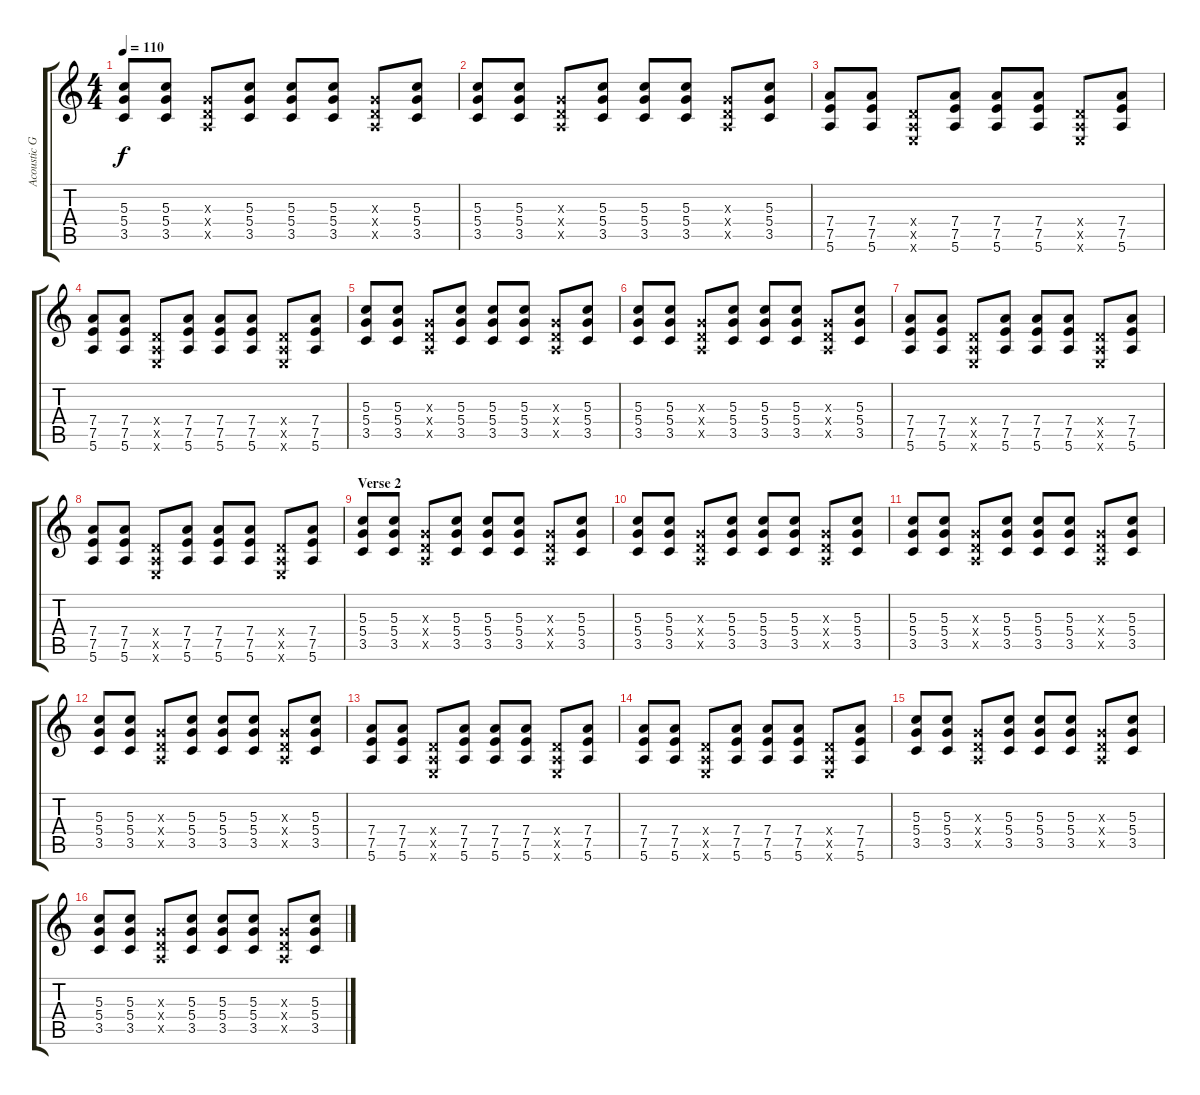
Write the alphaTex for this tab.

\track ("Acoustic Guitar 2" "Acoustic G") {instrument acousticguitarsteel}
\staff {score tabs}
\tuning (E4 B3 G3 D3 A2 E2) {hide}
\ts (4 4)
\tempo 110
\clef g2
\ks c
(5.3 5.4 3.5).8{dy f} (5.3 5.4 3.5).8 (0.3{x} 0.4{x} 0.5{x}).8 (5.3 5.4 3.5).8 (5.3 5.4 3.5).8 (5.3 5.4 3.5).8 (0.3{x} 0.4{x} 0.5{x}).8 (5.3 5.4 3.5).8 |
(5.3 5.4 3.5).8 (5.3 5.4 3.5).8 (0.3{x} 0.4{x} 0.5{x}).8 (5.3 5.4 3.5).8 (5.3 5.4 3.5).8 (5.3 5.4 3.5).8 (0.3{x} 0.4{x} 0.5{x}).8 (5.3 5.4 3.5).8 |
(7.4 7.5 5.6).8 (7.4 7.5 5.6).8 (0.4{x} 0.5{x} 0.6{x}).8 (7.4 7.5 5.6).8 (7.4 7.5 5.6).8 (7.4 7.5 5.6).8 (0.4{x} 0.5{x} 0.6{x}).8 (7.4 7.5 5.6).8 |
(7.4 7.5 5.6).8 (7.4 7.5 5.6).8 (0.4{x} 0.5{x} 0.6{x}).8 (7.4 7.5 5.6).8 (7.4 7.5 5.6).8 (7.4 7.5 5.6).8 (0.4{x} 0.5{x} 0.6{x}).8 (7.4 7.5 5.6).8 |
(5.3 5.4 3.5).8 (5.3 5.4 3.5).8 (0.3{x} 0.4{x} 0.5{x}).8 (5.3 5.4 3.5).8 (5.3 5.4 3.5).8 (5.3 5.4 3.5).8 (0.3{x} 0.4{x} 0.5{x}).8 (5.3 5.4 3.5).8 |
(5.3 5.4 3.5).8 (5.3 5.4 3.5).8 (0.3{x} 0.4{x} 0.5{x}).8 (5.3 5.4 3.5).8 (5.3 5.4 3.5).8 (5.3 5.4 3.5).8 (0.3{x} 0.4{x} 0.5{x}).8 (5.3 5.4 3.5).8 |
(7.4 7.5 5.6).8 (7.4 7.5 5.6).8 (0.4{x} 0.5{x} 0.6{x}).8 (7.4 7.5 5.6).8 (7.4 7.5 5.6).8 (7.4 7.5 5.6).8 (0.4{x} 0.5{x} 0.6{x}).8 (7.4 7.5 5.6).8 |
(7.4 7.5 5.6).8 (7.4 7.5 5.6).8 (0.4{x} 0.5{x} 0.6{x}).8 (7.4 7.5 5.6).8 (7.4 7.5 5.6).8 (7.4 7.5 5.6).8 (0.4{x} 0.5{x} 0.6{x}).8 (7.4 7.5 5.6).8 |
\section ("" "Verse 2")
(5.3 5.4 3.5).8 (5.3 5.4 3.5).8 (0.3{x} 0.4{x} 0.5{x}).8 (5.3 5.4 3.5).8 (5.3 5.4 3.5).8 (5.3 5.4 3.5).8 (0.3{x} 0.4{x} 0.5{x}).8 (5.3 5.4 3.5).8 |
(5.3 5.4 3.5).8 (5.3 5.4 3.5).8 (0.3{x} 0.4{x} 0.5{x}).8 (5.3 5.4 3.5).8 (5.3 5.4 3.5).8 (5.3 5.4 3.5).8 (0.3{x} 0.4{x} 0.5{x}).8 (5.3 5.4 3.5).8 |
(5.3 5.4 3.5).8 (5.3 5.4 3.5).8 (0.3{x} 0.4{x} 0.5{x}).8 (5.3 5.4 3.5).8 (5.3 5.4 3.5).8 (5.3 5.4 3.5).8 (0.3{x} 0.4{x} 0.5{x}).8 (5.3 5.4 3.5).8 |
(5.3 5.4 3.5).8 (5.3 5.4 3.5).8 (0.3{x} 0.4{x} 0.5{x}).8 (5.3 5.4 3.5).8 (5.3 5.4 3.5).8 (5.3 5.4 3.5).8 (0.3{x} 0.4{x} 0.5{x}).8 (5.3 5.4 3.5).8 |
(7.4 7.5 5.6).8 (7.4 7.5 5.6).8 (0.4{x} 0.5{x} 0.6{x}).8 (7.4 7.5 5.6).8 (7.4 7.5 5.6).8 (7.4 7.5 5.6).8 (0.4{x} 0.5{x} 0.6{x}).8 (7.4 7.5 5.6).8 |
(7.4 7.5 5.6).8 (7.4 7.5 5.6).8 (0.4{x} 0.5{x} 0.6{x}).8 (7.4 7.5 5.6).8 (7.4 7.5 5.6).8 (7.4 7.5 5.6).8 (0.4{x} 0.5{x} 0.6{x}).8 (7.4 7.5 5.6).8 |
(5.3 5.4 3.5).8 (5.3 5.4 3.5).8 (0.3{x} 0.4{x} 0.5{x}).8 (5.3 5.4 3.5).8 (5.3 5.4 3.5).8 (5.3 5.4 3.5).8 (0.3{x} 0.4{x} 0.5{x}).8 (5.3 5.4 3.5).8 |
(5.3 5.4 3.5).8 (5.3 5.4 3.5).8 (0.3{x} 0.4{x} 0.5{x}).8 (5.3 5.4 3.5).8 (5.3 5.4 3.5).8 (5.3 5.4 3.5).8 (0.3{x} 0.4{x} 0.5{x}).8 (5.3 5.4 3.5).8
